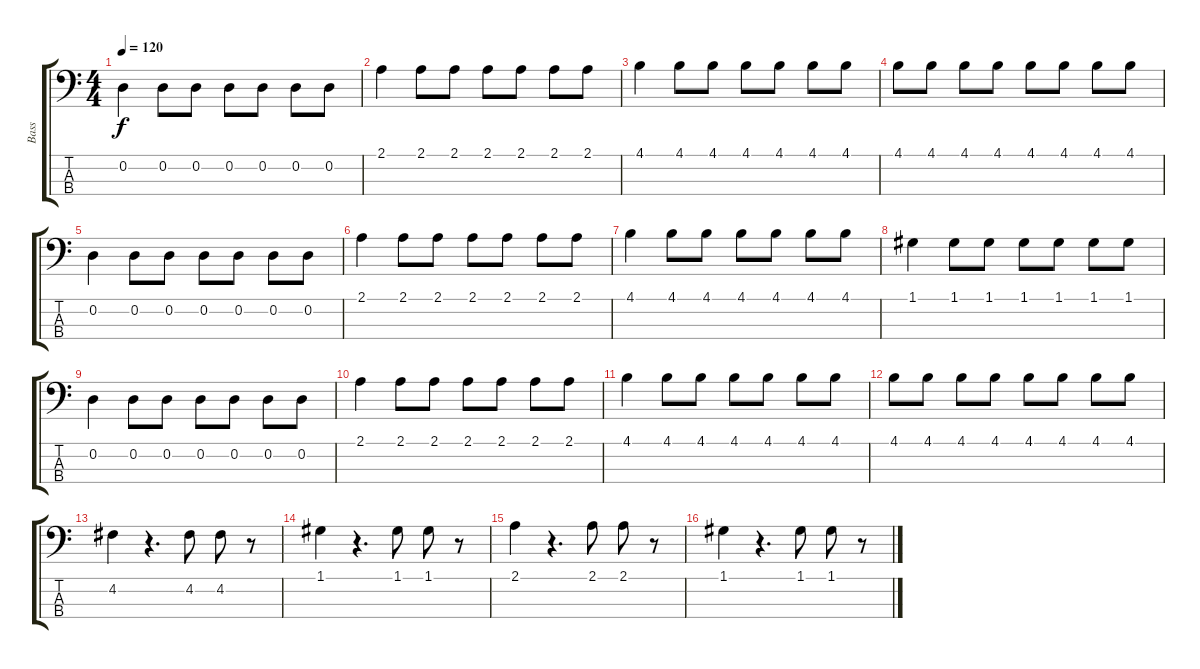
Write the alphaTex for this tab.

\track ("Bass" "Bass") {instrument electricbassfinger}
\staff {score tabs}
\tuning (G2 D2 A1 E1) {hide}
\ts (4 4)
\tempo 120
\clef f4
\ks c
0.2.4{dy f} 0.2.8 0.2.8 0.2.8 0.2.8 0.2.8 0.2.8 |
2.1.4 2.1.8 2.1.8 2.1.8 2.1.8 2.1.8 2.1.8 |
4.1.4 4.1.8 4.1.8 4.1.8 4.1.8 4.1.8 4.1.8 |
4.1.8 4.1.8 4.1.8 4.1.8 4.1.8 4.1.8 4.1.8 4.1.8 |
0.2.4 0.2.8 0.2.8 0.2.8 0.2.8 0.2.8 0.2.8 |
2.1.4 2.1.8 2.1.8 2.1.8 2.1.8 2.1.8 2.1.8 |
4.1.4 4.1.8 4.1.8 4.1.8 4.1.8 4.1.8 4.1.8 |
1.1.4 1.1.8 1.1.8 1.1.8 1.1.8 1.1.8 1.1.8 |
0.2.4 0.2.8 0.2.8 0.2.8 0.2.8 0.2.8 0.2.8 |
2.1.4 2.1.8 2.1.8 2.1.8 2.1.8 2.1.8 2.1.8 |
4.1.4 4.1.8 4.1.8 4.1.8 4.1.8 4.1.8 4.1.8 |
4.1.8 4.1.8 4.1.8 4.1.8 4.1.8 4.1.8 4.1.8 4.1.8 |
4.2.4 r.4{d} 4.2.8 4.2.8 r.8 |
1.1.4 r.4{d} 1.1.8 1.1.8 r.8 |
2.1.4 r.4{d} 2.1.8 2.1.8 r.8 |
1.1.4 r.4{d} 1.1.8 1.1.8 r.8
